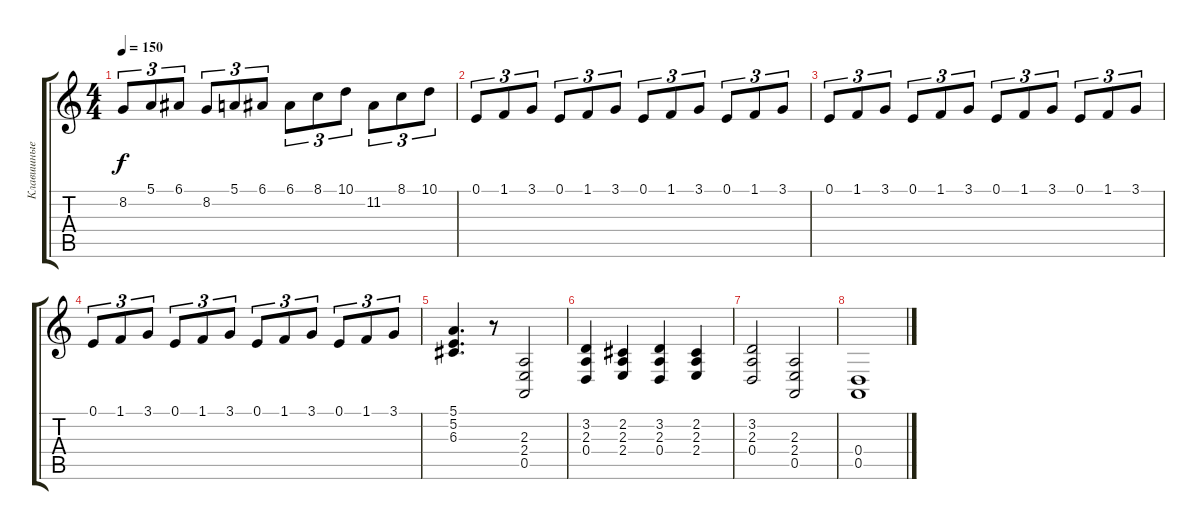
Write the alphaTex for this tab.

\track ("Клавишные" "Клавишные") {instrument harpsichord}
\staff {score tabs}
\tuning (E4 B3 G3 D3 A2 E2) {hide}
\ts (4 4)
\tempo 150
\clef g2
\ks c
8.2.8{tu (3 2) dy f} 5.1.8{tu (3 2)} 6.1.8{tu (3 2)} 8.2.8{tu (3 2)} 5.1.8{tu (3 2)} 6.1.8{tu (3 2)} 6.1.8{tu (3 2)} 8.1.8{tu (3 2)} 10.1.8{tu (3 2)} 11.2.8{tu (3 2)} 8.1.8{tu (3 2)} 10.1.8{tu (3 2)} |
0.1.8{tu (3 2)} 1.1.8{tu (3 2)} 3.1.8{tu (3 2)} 0.1.8{tu (3 2)} 1.1.8{tu (3 2)} 3.1.8{tu (3 2)} 0.1.8{tu (3 2)} 1.1.8{tu (3 2)} 3.1.8{tu (3 2)} 0.1.8{tu (3 2)} 1.1.8{tu (3 2)} 3.1.8{tu (3 2)} |
0.1.8{tu (3 2)} 1.1.8{tu (3 2)} 3.1.8{tu (3 2)} 0.1.8{tu (3 2)} 1.1.8{tu (3 2)} 3.1.8{tu (3 2)} 0.1.8{tu (3 2)} 1.1.8{tu (3 2)} 3.1.8{tu (3 2)} 0.1.8{tu (3 2)} 1.1.8{tu (3 2)} 3.1.8{tu (3 2)} |
0.1.8{tu (3 2)} 1.1.8{tu (3 2)} 3.1.8{tu (3 2)} 0.1.8{tu (3 2)} 1.1.8{tu (3 2)} 3.1.8{tu (3 2)} 0.1.8{tu (3 2)} 1.1.8{tu (3 2)} 3.1.8{tu (3 2)} 0.1.8{tu (3 2)} 1.1.8{tu (3 2)} 3.1.8{tu (3 2)} |
(5.1 5.2 6.3).4{d} r.8 (2.3 2.4 0.5).2 |
(3.2 2.3 0.4).4 (2.2 2.3 2.4).4 (3.2 2.3 0.4).4 (2.2 2.3 2.4).4 |
(3.2 2.3 0.4).2 (2.3 2.4 0.5).2 |
(0.4 0.5).1
